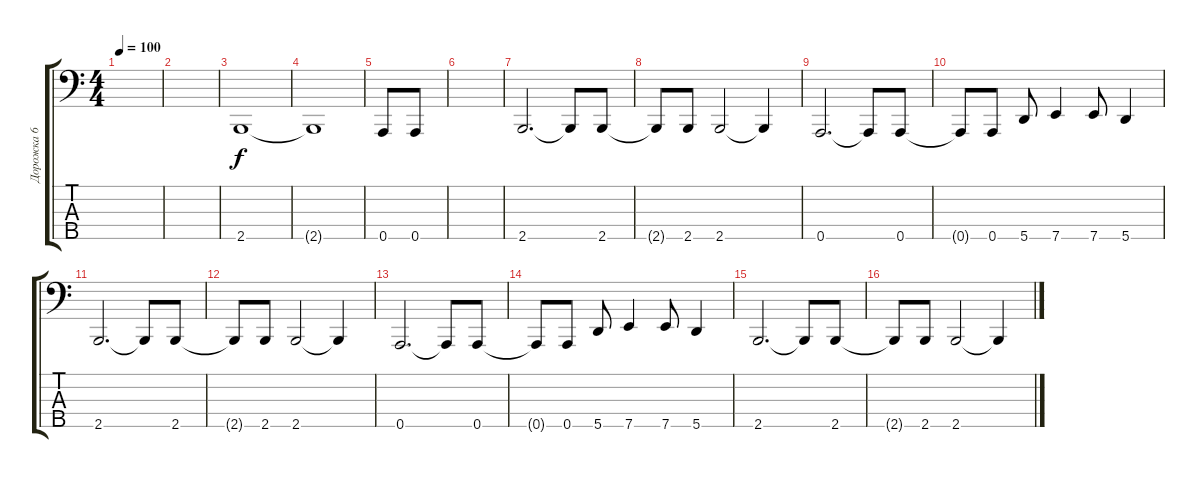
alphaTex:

\track ("Дорожка 6" "Дорожка 6") {instrument electricbasspick}
\staff {score tabs}
\tuning (F2 C2 G1 D1 A0) {hide}
\ts (4 4)
\tempo 100
\clef f4
\ks c
|
|
2.5.1 |
2.5{t}.1 |
0.5.8 0.5.8 |
|
2.5.2{d} 2.5{t}.8 2.5.8 |
2.5{t}.8 2.5.8 2.5.2 2.5{t}.4 |
0.5.2{d} 0.5{t}.8 0.5.8 |
0.5{t}.8 0.5.8 5.5.8 7.5.4 7.5.8 5.5.4 |
2.5.2{d} 2.5{t}.8 2.5.8 |
2.5{t}.8 2.5.8 2.5.2 2.5{t}.4 |
0.5.2{d} 0.5{t}.8 0.5.8 |
0.5{t}.8 0.5.8 5.5.8 7.5.4 7.5.8 5.5.4 |
2.5.2{d} 2.5{t}.8 2.5.8 |
2.5{t}.8 2.5.8 2.5.2 2.5{t}.4
